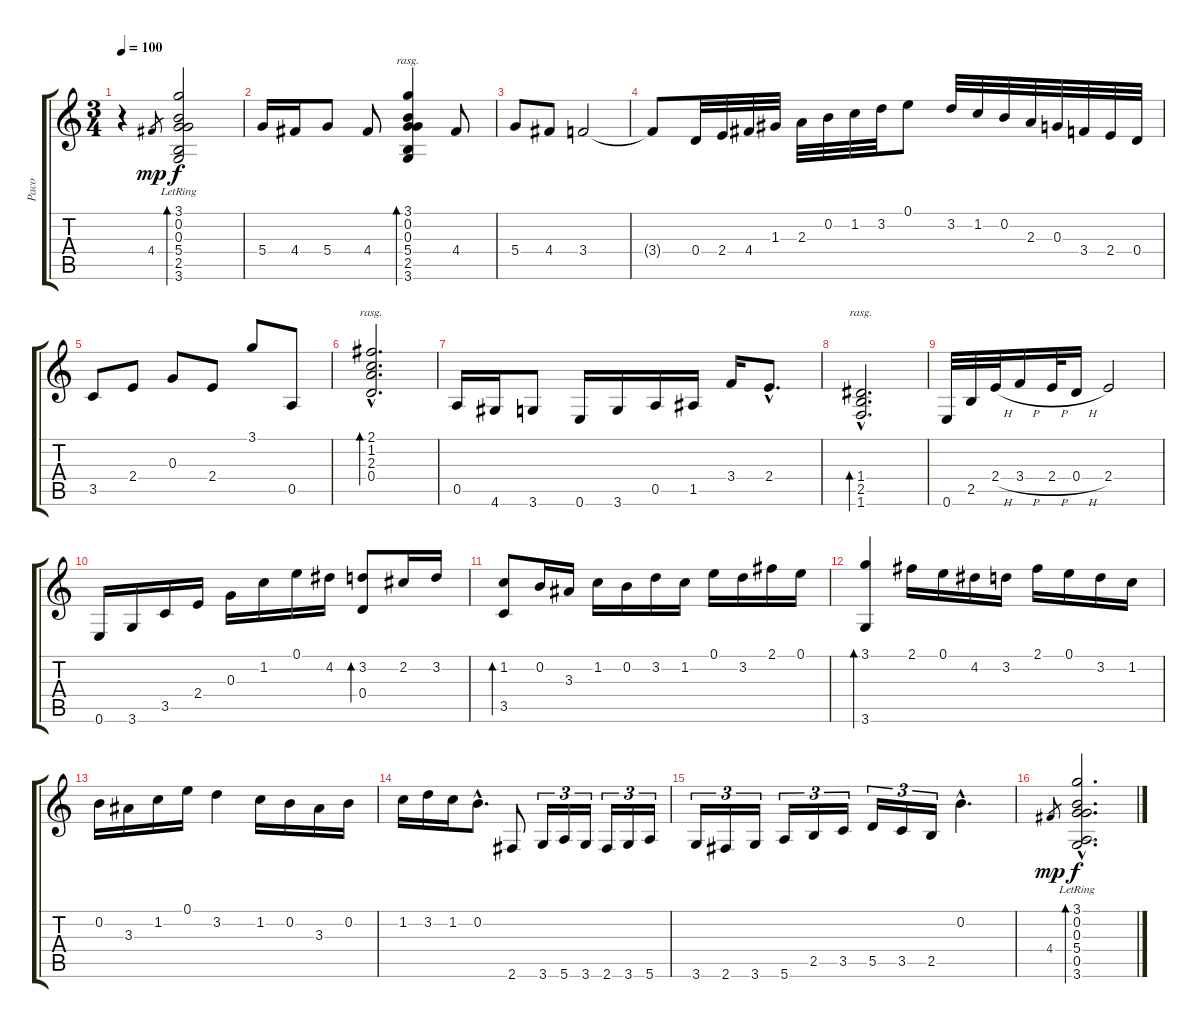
\track ("Paco" "Paco") {instrument acousticguitarnylon}
\staff {score tabs}
\tuning (E4 B3 G3 D3 A2 E2) {hide}
\ts (3 4)
\tempo 100
\clef g2
\ks c
r.4{dy mp instrument acousticguitarnylon} 4.4.8{gr} (3.1 0.2{lr} 0.3 5.4 2.5 3.6).2{bd 240 dy f} |
5.4.16 4.4.16 5.4.8 4.4.8 (3.1 0.2 0.3 5.4 2.5 3.6).4{bd 240 rasg ii} 4.4.8 |
5.4.8 4.4.8 3.4.2 |
3.4{t}.8 0.4.32 2.4.32 4.4.32 1.3.32 2.3.32 0.2.32 1.2.32 3.2.32 0.1.8 3.2.32 1.2.32 0.2.32 2.3.32 0.3.32 3.4.32 2.4.32 0.4.32 |
3.5.8 2.4.8 0.3.8 2.4.8 3.1.8 0.5.8 |
(2.1{hac} 1.2{hac} 2.3{hac} 0.4{hac}).2{d bd 480 rasg ii} |
0.5.16 4.6.16 3.6.8 0.6.16 3.6.16 0.5.16 1.5.16 3.4.16 2.4{hac}.8{d} |
(1.4{hac} 2.5{hac} 1.6{hac}).2{d bd 240 rasg ii} |
0.6.32 2.5.32 2.4{h}.32 3.4{h}.16 2.4{h}.32 0.4{h}.16 2.4.2 |
0.6.16 3.6.16 3.5.16 2.4.16 0.3.16 1.2.16 0.1.16 4.2.16 (3.2 0.4).8{bd 480} 2.2.16 3.2.16 |
(1.2 3.5).8{bd 480} 0.2.16 3.3.16 1.2.16 0.2.16 3.2.16 1.2.16 0.1.16 3.2.16 2.1.16 0.1.16 |
(3.1 3.6).4{bd 480} 2.1.16 0.1.16 4.2.16 3.2.16 2.1.16 0.1.16 3.2.16 1.2.16 |
0.2.16 3.3.16 1.2.16 0.1.16 3.2.4 1.2.16 0.2.16 3.3.16 0.2.16 |
1.2.16 3.2.16 1.2.16 0.2{hac}.8{d} 2.6.8 3.6.16{tu (3 2)} 5.6.16{tu (3 2)} 3.6.16{tu (3 2)} 2.6.16{tu (3 2)} 3.6.16{tu (3 2)} 5.6.16{tu (3 2)} |
3.6.16{tu (3 2)} 2.6.16{tu (3 2)} 3.6.16{tu (3 2)} 5.6.16{tu (3 2)} 2.5.16{tu (3 2)} 3.5.16{tu (3 2)} 5.5.16{tu (3 2)} 3.5.16{tu (3 2)} 2.5.16{tu (3 2)} 0.2{hac}.4{d} |
4.4.8{gr dy mp} (3.1{hac} 0.2{hac lr} 0.3{hac} 5.4{hac} 0.5{hac} 3.6{hac}).2{d bd 240 dy f}
